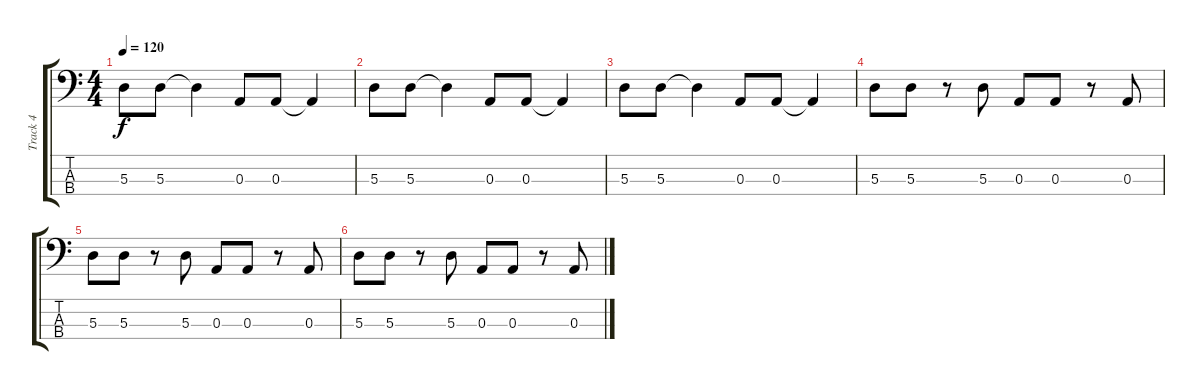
\track ("Track 4" "Track 4") {instrument electricbassfinger}
\staff {score tabs}
\tuning (G2 D2 A1 E1) {hide}
\ts (4 4)
\tempo 120
\clef f4
\ks c
5.3.8{dy f} 5.3.8 5.3{t}.4 0.3.8 0.3.8 0.3{t}.4 |
5.3.8 5.3.8 5.3{t}.4 0.3.8 0.3.8 0.3{t}.4 |
5.3.8 5.3.8 5.3{t}.4 0.3.8 0.3.8 0.3{t}.4 |
5.3.8 5.3.8 r.8 5.3.8 0.3.8 0.3.8 r.8 0.3.8 |
5.3.8 5.3.8 r.8 5.3.8 0.3.8 0.3.8 r.8 0.3.8 |
5.3.8 5.3.8 r.8 5.3.8 0.3.8 0.3.8 r.8 0.3.8
